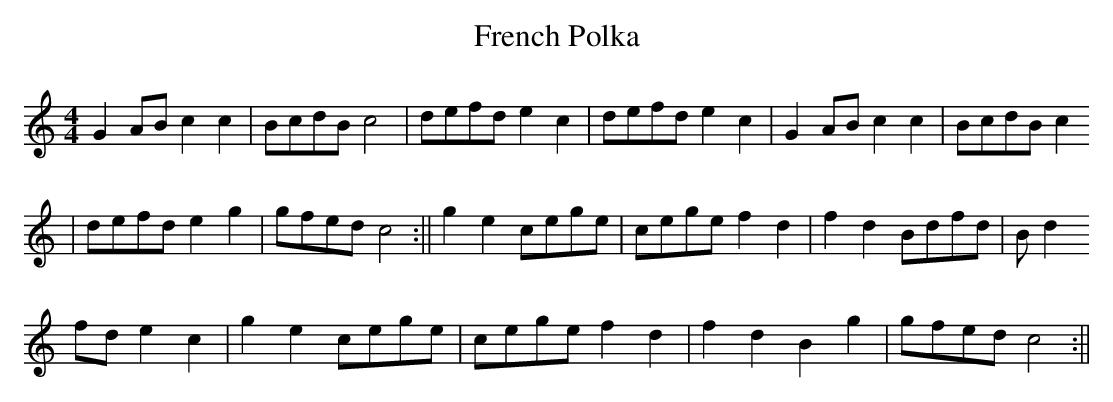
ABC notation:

X:1
T:French Polka
M:4/4
L:1/4
K:C % transposed from G
G A/B/ cc| B/c/d/B/ c2 |d/e/f/d/ e c| d/e/f/d/ e c|G A/B/ cc|B/c/d/B/c
2| d/e/f/d/ e g|g/f/e/d/ c2:|| g e c/e/g/e/|c/e/g/e/ fd|f d B/d/f/d/|B/d
/f/d/ ec|g e c/e/g/e/|c/e/g/e/ fd| f d B g|g/f/e/d/ c2:||
